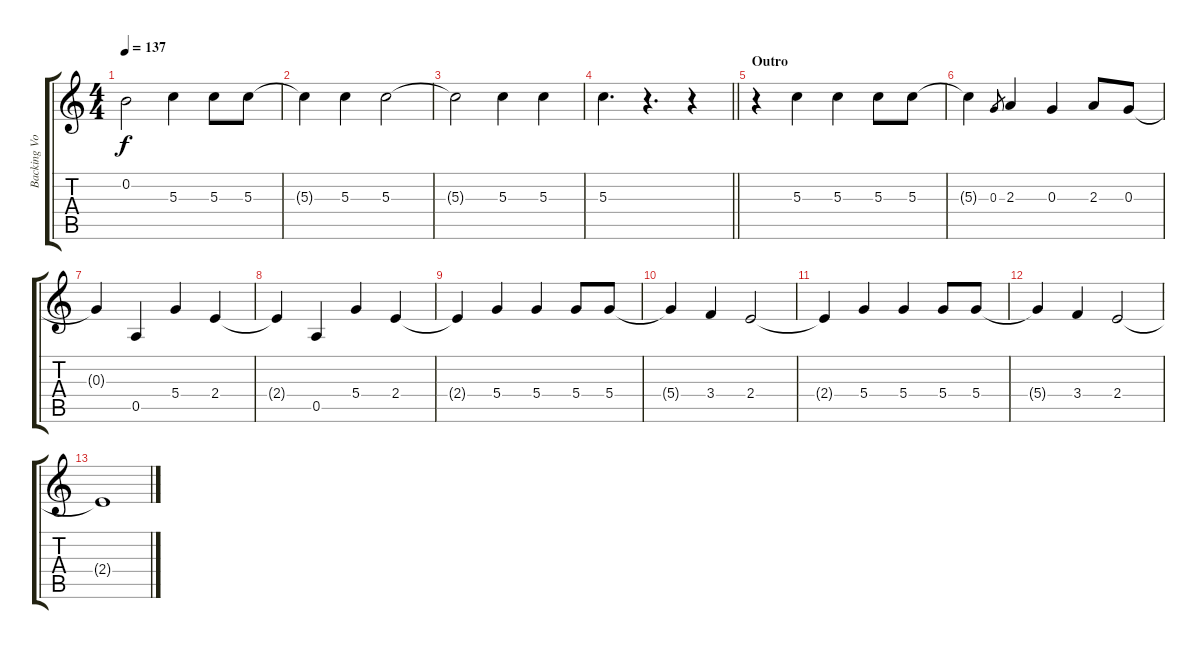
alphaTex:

\track ("Backing Vocal" "Backing Vo") {instrument contrabass}
\staff {score tabs}
\tuning (E4 B3 G3 D3 A2 E2) {hide}
\ts (4 4)
\tempo 137
\clef g2
\ks c
0.2.2{dy f} 5.3.4 5.3.8 5.3.8 |
5.3{t}.4 5.3.4 5.3.2 |
5.3{t}.2 5.3.4 5.3.4 |
\barLineRight lightlight
5.3.4{d} r.4{d} r.4 |
\section ("" "Outro")
r.4 5.3.4 5.3.4 5.3.8 5.3.8 |
5.3{t}.4 0.3.8{gr} 2.3.4 0.3.4 2.3.8 0.3.8 |
0.3{t}.4 0.5.4 5.4.4 2.4.4 |
2.4{t}.4 0.5.4 5.4.4 2.4.4 |
2.4{t}.4 5.4.4 5.4.4 5.4.8 5.4.8 |
5.4{t}.4 3.4.4 2.4.2 |
2.4{t}.4 5.4.4 5.4.4 5.4.8 5.4.8 |
5.4{t}.4 3.4.4 2.4.2 |
2.4{t}.1
